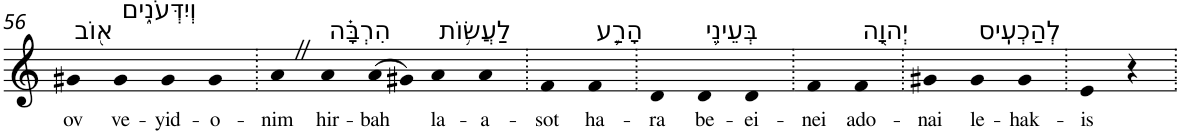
**kern	**text
*part1	*part1
*staff1	*staff1
*I"Piano	*
*I'Pno	*
!!LO:PB:g=z
*clefG2	*
*k[]	*
=56	=56
!LO:TX:a:t=א֖וֹב	!
!	!LO:LY:b
4g#X	ov
!LO:TX:a:t=וְיִדְּעֹנִ֑ים	!
!	!LO:LY:b
4g#	ve-
!	!LO:LY:b
4g#	-yid-
!	!LO:LY:b
4g#	-o-
=57.	=57.
!	!LO:LY:b
4aZ	-nim
!LO:TX:a:t=הִרְבָּ֗ה	!
!	!LO:LY:b
4a	hir-
!	!LO:LY:b
(>8a	-bah
8g#X)	.
!LO:TX:a:t=לַעֲשׂ֥וֹת	!
!	!LO:LY:b
4a	la-
!	!LO:LY:b
4a	-a-
=58.	=58.
!	!LO:LY:b
4f	-sot
!LO:TX:a:t=הָרַ֛ע	!
!	!LO:LY:b
4f	ha-
=59.	=59.
!	!LO:LY:b
4d	-ra
!LO:TX:a:t=בְּעֵינֵ֥י	!
!	!LO:LY:b
4d	be-
!	!LO:LY:b
4d	-ei-
=60.	=60.
!	!LO:LY:b
4f	-nei
!LO:TX:a:t=יְהוָ֖ה	!
!	!LO:LY:b
4f	ado-
=61.	=61.
!	!LO:LY:b
4g#X	-nai
!LO:TX:a:t=לְהַכְעִֽיס	!
!	!LO:LY:b
4g#	le-
!	!LO:LY:b
4g#	-hak-
=62.	=62.
!	!LO:LY:b
4e	-is
4r	.
=.	=.
*-	*-
